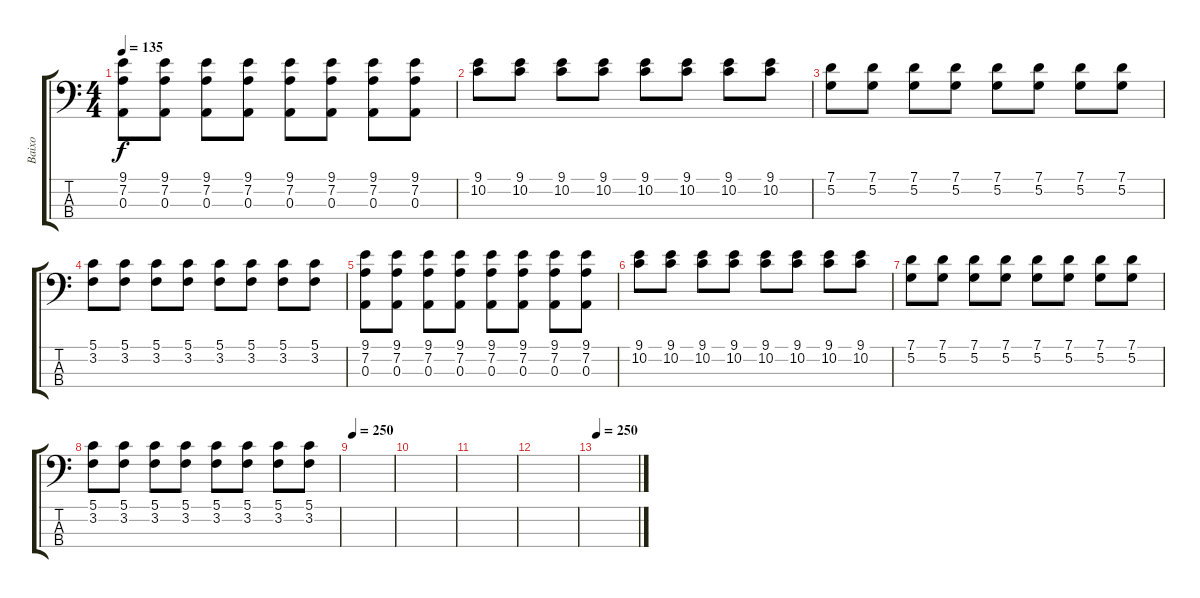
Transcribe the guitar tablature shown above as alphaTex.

\track ("Baixo" "Baixo") {instrument electricbasspick}
\staff {score tabs}
\tuning (G2 D2 A1 E1) {hide}
\ts (4 4)
\tempo 135
\clef f4
\ks c
(9.1 7.2 0.3).8{dy f} (9.1 7.2 0.3).8 (9.1 7.2 0.3).8 (9.1 7.2 0.3).8 (9.1 7.2 0.3).8 (9.1 7.2 0.3).8 (9.1 7.2 0.3).8 (9.1 7.2 0.3).8 |
(9.1 10.2).8 (9.1 10.2).8 (9.1 10.2).8 (9.1 10.2).8 (9.1 10.2).8 (9.1 10.2).8 (9.1 10.2).8 (9.1 10.2).8 |
(7.1 5.2).8 (7.1 5.2).8 (7.1 5.2).8 (7.1 5.2).8 (7.1 5.2).8 (7.1 5.2).8 (7.1 5.2).8 (7.1 5.2).8 |
(5.1 3.2).8 (5.1 3.2).8 (5.1 3.2).8 (5.1 3.2).8 (5.1 3.2).8 (5.1 3.2).8 (5.1 3.2).8 (5.1 3.2).8 |
(9.1 7.2 0.3).8 (9.1 7.2 0.3).8 (9.1 7.2 0.3).8 (9.1 7.2 0.3).8 (9.1 7.2 0.3).8 (9.1 7.2 0.3).8 (9.1 7.2 0.3).8 (9.1 7.2 0.3).8 |
(9.1 10.2).8 (9.1 10.2).8 (9.1 10.2).8 (9.1 10.2).8 (9.1 10.2).8 (9.1 10.2).8 (9.1 10.2).8 (9.1 10.2).8 |
(7.1 5.2).8 (7.1 5.2).8 (7.1 5.2).8 (7.1 5.2).8 (7.1 5.2).8 (7.1 5.2).8 (7.1 5.2).8 (7.1 5.2).8 |
(5.1 3.2).8 (5.1 3.2).8 (5.1 3.2).8 (5.1 3.2).8 (5.1 3.2).8 (5.1 3.2).8 (5.1 3.2).8 (5.1 3.2).8 |
\tempo 250
|
|
|
|
\tempo 250
